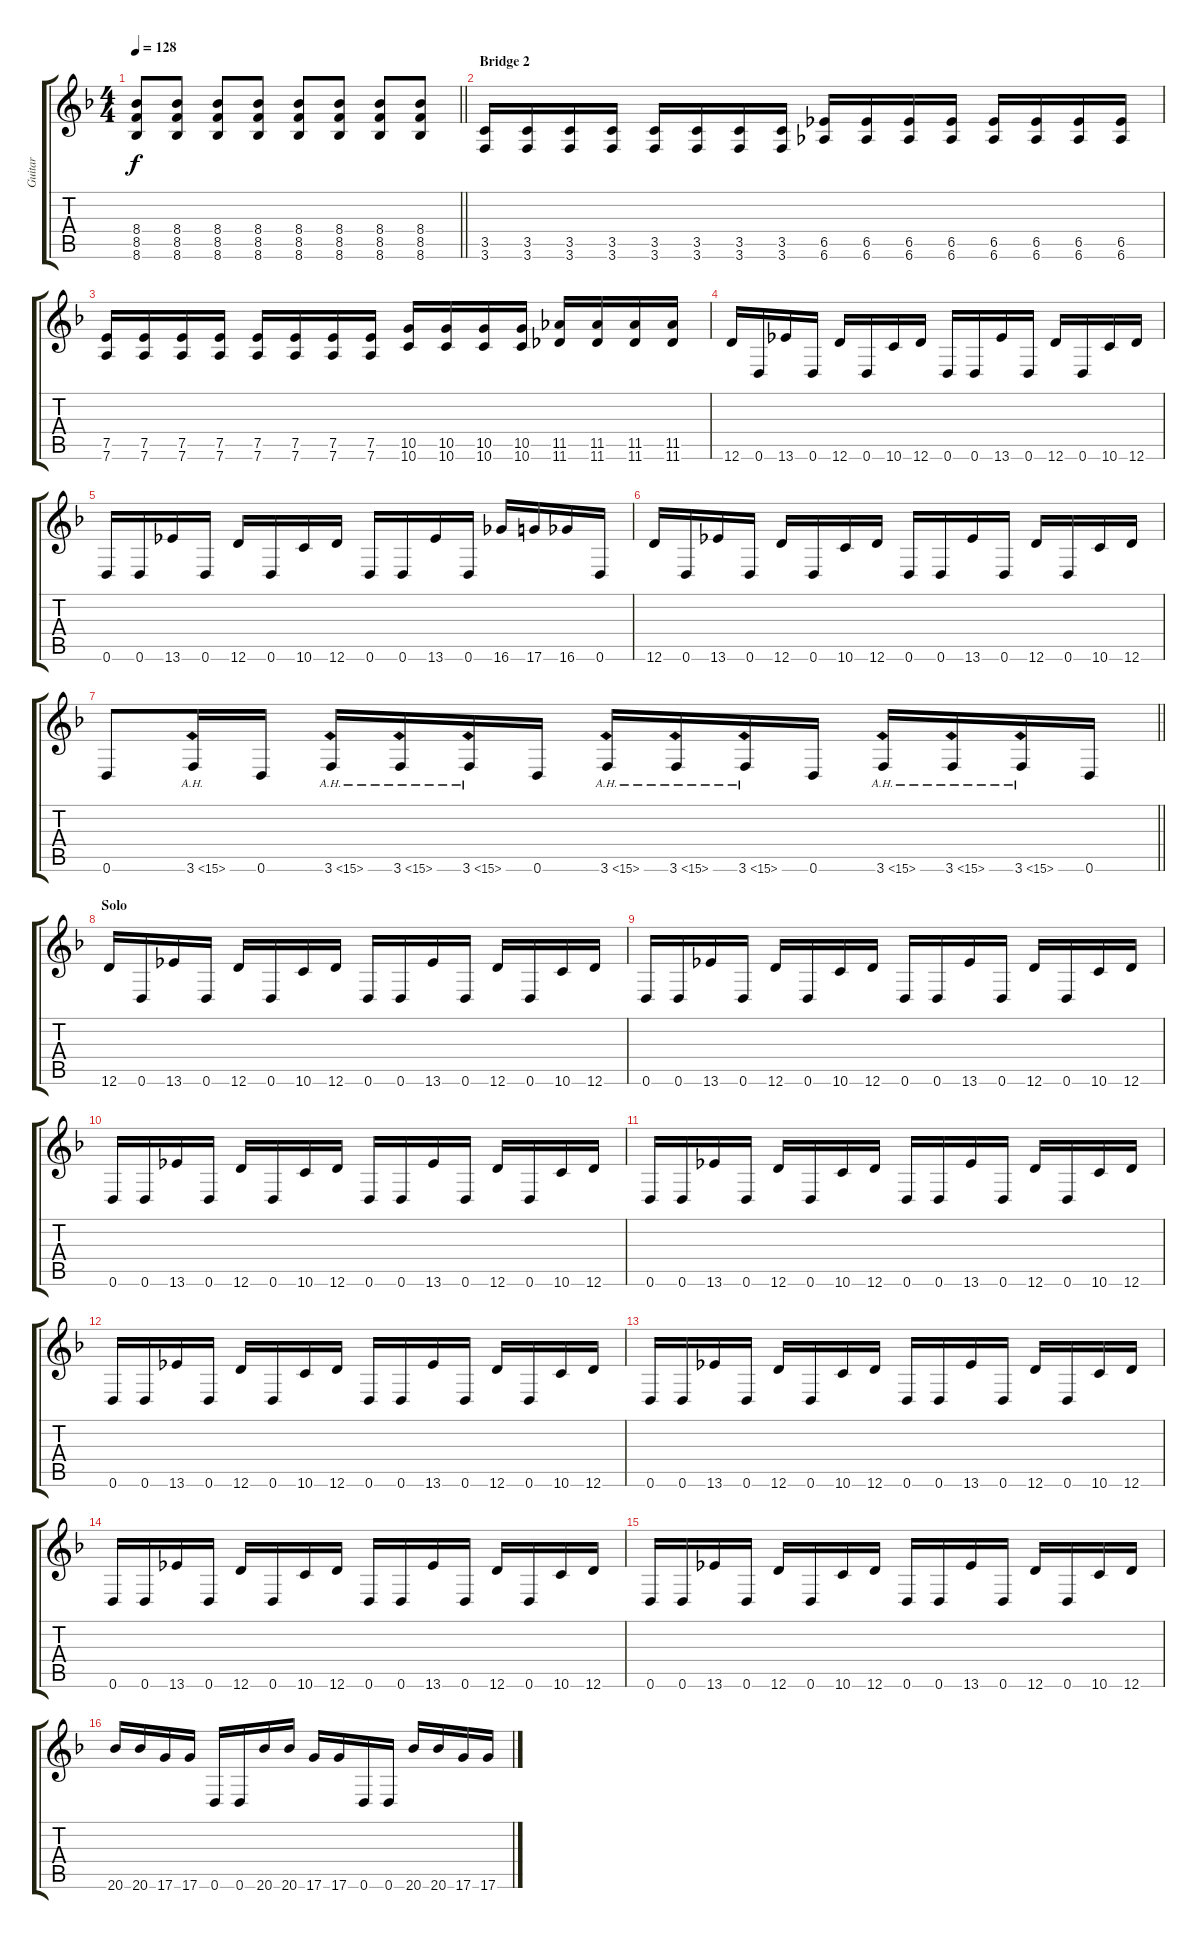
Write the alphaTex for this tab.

\track ("Guitar" "Guitar") {instrument distortionguitar}
\staff {score tabs}
\tuning (E4 B3 G3 D3 A2 D2) {hide}
\ts (4 4)
\tempo 128
\clef g2
\barLineRight lightlight
\ks f
(8.4 8.5 8.6).8{dy f} (8.4 8.5 8.6).8 (8.4 8.5 8.6).8 (8.4 8.5 8.6).8 (8.4 8.5 8.6).8 (8.4 8.5 8.6).8 (8.4 8.5 8.6).8 (8.4 8.5 8.6).8 |
\section ("" "Bridge 2")
(3.5 3.6).16{volume 16 instrument distortionguitar} (3.5 3.6).16 (3.5 3.6).16 (3.5 3.6).16 (3.5 3.6).16 (3.5 3.6).16 (3.5 3.6).16 (3.5 3.6).16 (6.5 6.6).16 (6.5 6.6).16 (6.5 6.6).16 (6.5 6.6).16 (6.5 6.6).16 (6.5 6.6).16 (6.5 6.6).16 (6.5 6.6).16 |
(7.5 7.6).16 (7.5 7.6).16 (7.5 7.6).16 (7.5 7.6).16 (7.5 7.6).16 (7.5 7.6).16 (7.5 7.6).16 (7.5 7.6).16 (10.5 10.6).16 (10.5 10.6).16 (10.5 10.6).16 (10.5 10.6).16 (11.5 11.6).16 (11.5 11.6).16 (11.5 11.6).16 (11.5 11.6).16 |
12.6.16 0.6.16 13.6.16 0.6.16 12.6.16 0.6.16 10.6.16 12.6.16 0.6.16 0.6.16 13.6.16 0.6.16 12.6.16 0.6.16 10.6.16 12.6.16 |
0.6.16 0.6.16 13.6.16 0.6.16 12.6.16 0.6.16 10.6.16 12.6.16 0.6.16 0.6.16 13.6.16 0.6.16 16.6.16 17.6.16 16.6.16 0.6.16 |
12.6.16 0.6.16 13.6.16 0.6.16 12.6.16 0.6.16 10.6.16 12.6.16 0.6.16 0.6.16 13.6.16 0.6.16 12.6.16 0.6.16 10.6.16 12.6.16 |
\barLineRight lightlight
0.6.8 3.6{ah 12}.16 0.6.16 3.6{ah 12}.16 3.6{ah 12}.16 3.6{ah 12}.16 0.6.16 3.6{ah 12}.16 3.6{ah 12}.16 3.6{ah 12}.16 0.6.16 3.6{ah 12}.16 3.6{ah 12}.16 3.6{ah 12}.16 0.6.16 |
\section ("" "Solo")
12.6.16 0.6.16 13.6.16 0.6.16 12.6.16 0.6.16 10.6.16 12.6.16 0.6.16 0.6.16 13.6.16 0.6.16 12.6.16 0.6.16 10.6.16 12.6.16 |
0.6.16 0.6.16 13.6.16 0.6.16 12.6.16 0.6.16 10.6.16 12.6.16 0.6.16 0.6.16 13.6.16 0.6.16 12.6.16 0.6.16 10.6.16 12.6.16 |
0.6.16 0.6.16 13.6.16 0.6.16 12.6.16 0.6.16 10.6.16 12.6.16 0.6.16 0.6.16 13.6.16 0.6.16 12.6.16 0.6.16 10.6.16 12.6.16 |
0.6.16 0.6.16 13.6.16 0.6.16 12.6.16 0.6.16 10.6.16 12.6.16 0.6.16 0.6.16 13.6.16 0.6.16 12.6.16 0.6.16 10.6.16 12.6.16 |
0.6.16 0.6.16 13.6.16 0.6.16 12.6.16 0.6.16 10.6.16 12.6.16 0.6.16 0.6.16 13.6.16 0.6.16 12.6.16 0.6.16 10.6.16 12.6.16 |
0.6.16 0.6.16 13.6.16 0.6.16 12.6.16 0.6.16 10.6.16 12.6.16 0.6.16 0.6.16 13.6.16 0.6.16 12.6.16 0.6.16 10.6.16 12.6.16 |
0.6.16 0.6.16 13.6.16 0.6.16 12.6.16 0.6.16 10.6.16 12.6.16 0.6.16 0.6.16 13.6.16 0.6.16 12.6.16 0.6.16 10.6.16 12.6.16 |
0.6.16 0.6.16 13.6.16 0.6.16 12.6.16 0.6.16 10.6.16 12.6.16 0.6.16 0.6.16 13.6.16 0.6.16 12.6.16 0.6.16 10.6.16 12.6.16 |
20.6.16 20.6.16 17.6.16 17.6.16 0.6.16 0.6.16 20.6.16 20.6.16 17.6.16 17.6.16 0.6.16 0.6.16 20.6.16 20.6.16 17.6.16 17.6.16
